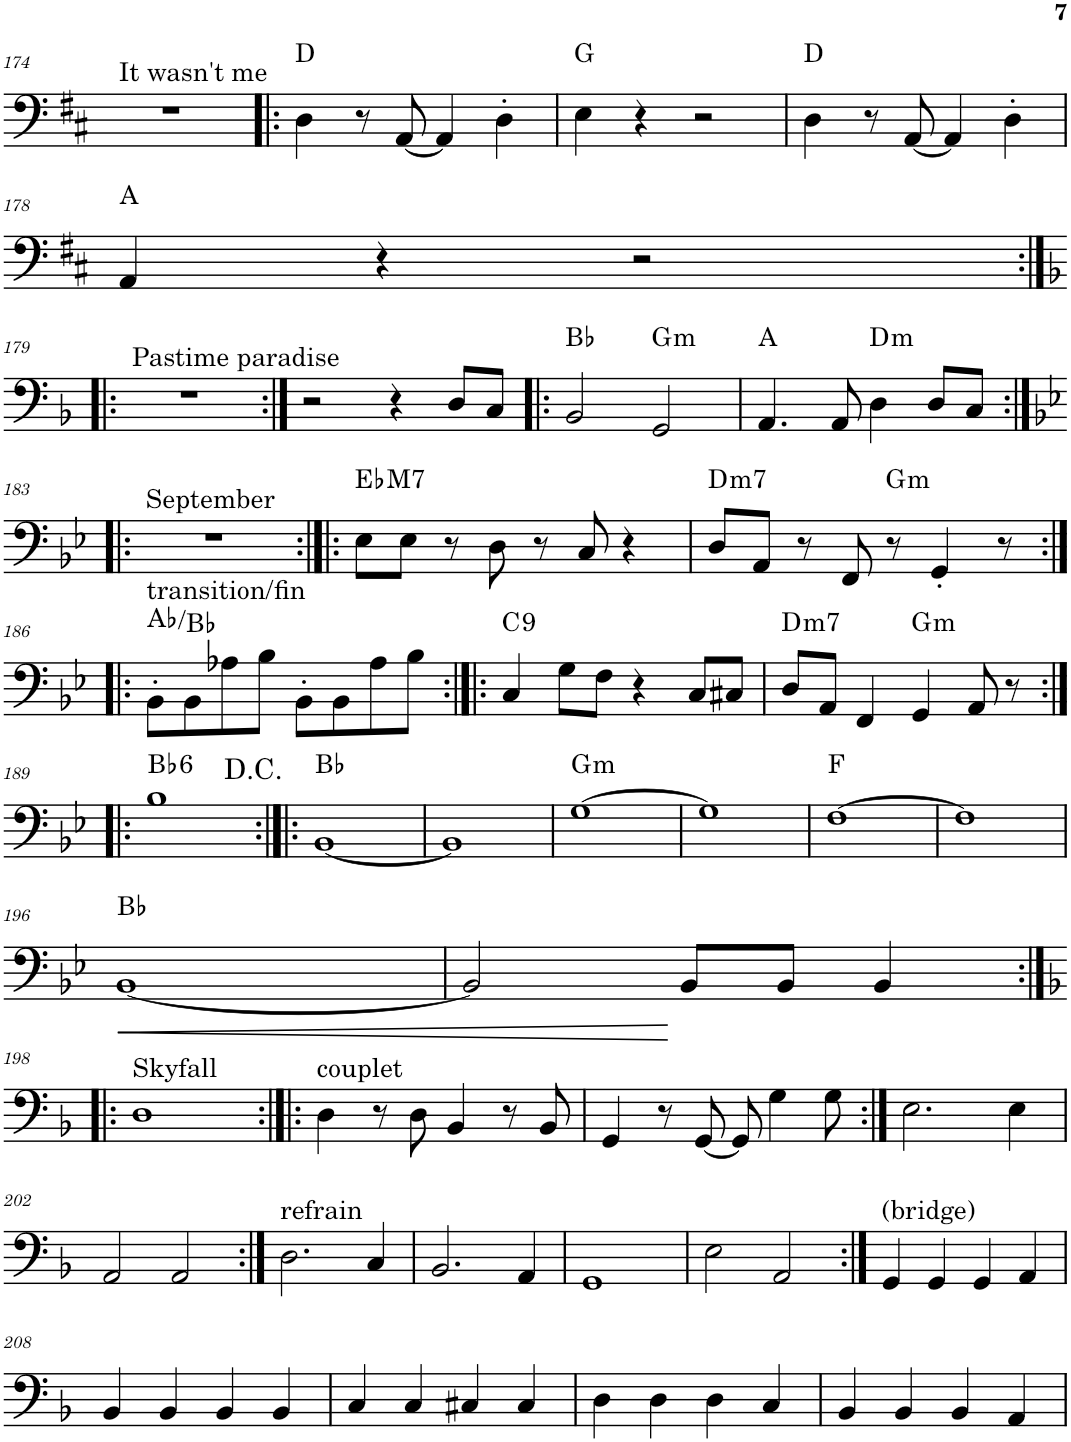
**kern	**dynam	**harte
*part1	*part1	*part1
*staff1	*staff1	*
*I"Euphonium	*	*
*I'Euph.	*	*
!!LO:PB:g=z
*clefF4	*	*
*k[f#c#]	*	*
*M4/4	*	*
=174	=174	=174
!LO:TX:a:t=It wasn't me	!	!
1r	.	.
=175!|:	=175!|:	=175!|:
4D\	.	D:maj
8r	.	.
[8AA/	.	.
4AA/]	.	.
4D'\	.	.
=176	=176	=176
4E\	.	G:maj
4r	.	.
2r	.	.
=177	=177	=177
4D\	.	D:maj
8r	.	.
[8AA/	.	.
4AA/]	.	.
4D'\	.	.
!!LO:LB:g=z
=178	=178	=178
4AA/	.	A:maj
4r	.	.
2r	.	.
!!LO:LB:g=z
=179:|!|:	=179:|!|:	=179:|!|:
*k[b-]	*	*
!LO:TX:a:t=Pastime paradise	!	!
1r	.	.
=180:|!	=180:|!	=180:|!
2r	.	.
4r	.	.
8D/L	.	.
8C/J	.	.
=181!|:	=181!|:	=181!|:
2BB-/	.	Bb:maj
!	!	!LO:H:kt=m
2GG/	.	G:min
=182	=182	=182
4.AA/	.	A:maj
8AA/	.	.
!	!	!LO:H:kt=m
4D\	.	D:min
8D/L	.	.
8C/J	.	.
!!LO:LB:g=z
=183:|!|:	=183:|!|:	=183:|!|:
*k[b-e-]	*	*
!LO:TX:a:t=September	!	!
1r	.	.
=184:|!|:	=184:|!|:	=184:|!|:
!	!	!LO:H:kt=M7
8E-\L	.	Eb:maj7
8E-\J	.	.
8r	.	.
8D\	.	.
8r	.	.
8C/	.	.
4r	.	.
=185	=185	=185
!	!	!LO:H:kt=m7
8D/L	.	D:min7
8AA/J	.	.
8r	.	.
8FF/	.	.
!	!	!LO:H:kt=m
8r	.	G:min
4GG'/	.	.
8r	.	.
!!LO:LB:g=z
=186:|!|:	=186:|!|:	=186:|!|:
!LO:TX:a:t=transition/fin	!	!
8BB-'\L	.	Ab:maj/2
8BB-\	.	.
8A-X\	.	.
8B-\J	.	.
8BB-'\L	.	.
8BB-\	.	.
8A-\	.	.
8B-\J	.	.
=187:|!|:	=187:|!|:	=187:|!|:
!	!	!LO:H:kt=9
4C/	.	C:9
8G\L	.	.
8F\J	.	.
4r	.	.
8C/L	.	.
8C#X/J	.	.
=188	=188	=188
!	!	!LO:H:kt=m7
8D/L	.	D:min7
8AA/J	.	.
4FF/	.	.
!	!	!LO:H:kt=m
4GG/	.	G:min
8AA/	.	.
8r	.	.
!!LO:LB:g=z
=189:|!|:	=189:|!|:	=189:|!|:
!	!	!LO:H:kt=6
1B-	.	Bb:maj6
=190:|!|:	=190:|!|:	=190:|!|:
[1BB-	.	Bb:maj
=191	=191	=191
1BB-]	.	.
=192	=192	=192
!	!	!LO:H:kt=m
[1G	.	G:min
=193	=193	=193
1G]	.	.
=194	=194	=194
[1F	.	F:maj
=195	=195	=195
1F]	.	.
!!LO:LB:g=z
=196	=196	=196
!	!LO:HP:b	!
[1BB-	<	Bb:maj
=197	=197	=197
2BB-/]	.	.
8BB-/L	[	.
8BB-/J	.	.
4BB-/	.	.
!!LO:LB:g=z
=198:|!|:	=198:|!|:	=198:|!|:
*k[b-]	*	*
!LO:TX:a:t=Skyfall	!	!
1D	.	.
=199:|!|:	=199:|!|:	=199:|!|:
!LO:TX:a:t=couplet	!	!
4D\	.	.
8r	.	.
8D\	.	.
4BB-/	.	.
8r	.	.
8BB-/	.	.
=200	=200	=200
4GG/	.	.
8r	.	.
[8GG/	.	.
8GG/]	.	.
4G\	.	.
8G\	.	.
=201:|!	=201:|!	=201:|!
2.E\	.	.
4E\	.	.
!!LO:LB:g=z
=202	=202	=202
2AA/	.	.
2AA/	.	.
=203:|!	=203:|!	=203:|!
!LO:TX:a:t=refrain	!	!
2.D\	.	.
4C/	.	.
=204	=204	=204
2.BB-/	.	.
4AA/	.	.
=205	=205	=205
1GG	.	.
=206	=206	=206
2E\	.	.
2AA/	.	.
=207:|!	=207:|!	=207:|!
!LO:TX:a:t=(bridge)	!	!
4GG/	.	.
4GG/	.	.
4GG/	.	.
4AA/	.	.
!!LO:LB:g=z
=208	=208	=208
4BB-/	.	.
4BB-/	.	.
4BB-/	.	.
4BB-/	.	.
=209	=209	=209
4C/	.	.
4C/	.	.
4C#X/	.	.
4C#/	.	.
=210	=210	=210
4D\	.	.
4D\	.	.
4D\	.	.
4C/	.	.
=211	=211	=211
4BB-/	.	.
4BB-/	.	.
4BB-/	.	.
4AA/	.	.
=	=	=
*-	*-	*-
